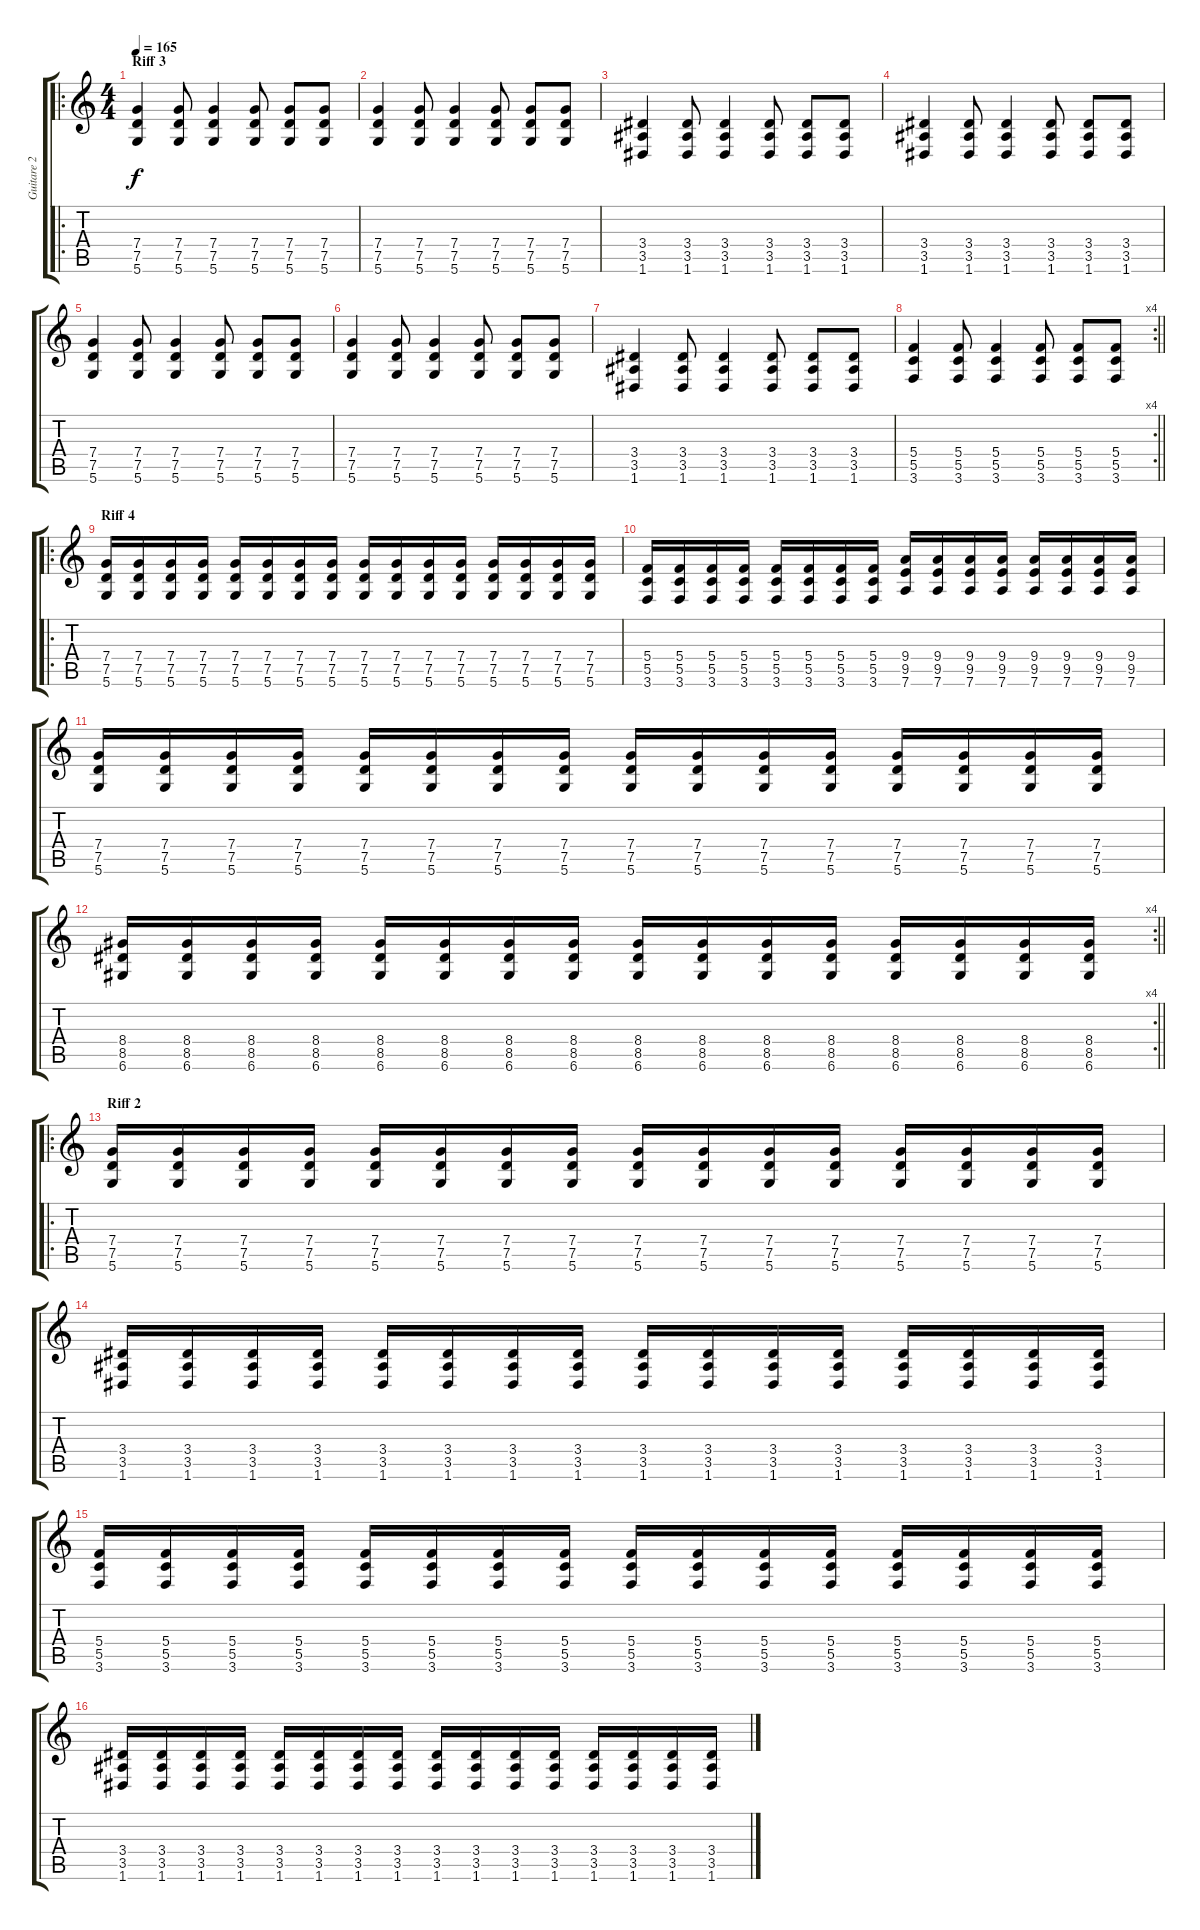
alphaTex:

\track ("Guitare 2" "Guitare 2") {instrument distortionguitar}
\staff {score tabs}
\tuning (D4 A3 F3 C3 G2 D2) {hide}
\ro
\ts (4 4)
\section ("" "Riff 3")
\tempo 165
\clef g2
\ks c
(7.4 7.5 5.6).4{dy f} (7.4 7.5 5.6).8 (7.4 7.5 5.6).4 (7.4 7.5 5.6).8 (7.4 7.5 5.6).8 (7.4 7.5 5.6).8 |
(7.4 7.5 5.6).4 (7.4 7.5 5.6).8 (7.4 7.5 5.6).4 (7.4 7.5 5.6).8 (7.4 7.5 5.6).8 (7.4 7.5 5.6).8 |
(3.4 3.5 1.6).4 (3.4 3.5 1.6).8 (3.4 3.5 1.6).4 (3.4 3.5 1.6).8 (3.4 3.5 1.6).8 (3.4 3.5 1.6).8 |
(3.4 3.5 1.6).4 (3.4 3.5 1.6).8 (3.4 3.5 1.6).4 (3.4 3.5 1.6).8 (3.4 3.5 1.6).8 (3.4 3.5 1.6).8 |
(7.4 7.5 5.6).4 (7.4 7.5 5.6).8 (7.4 7.5 5.6).4 (7.4 7.5 5.6).8 (7.4 7.5 5.6).8 (7.4 7.5 5.6).8 |
(7.4 7.5 5.6).4 (7.4 7.5 5.6).8 (7.4 7.5 5.6).4 (7.4 7.5 5.6).8 (7.4 7.5 5.6).8 (7.4 7.5 5.6).8 |
(3.4 3.5 1.6).4 (3.4 3.5 1.6).8 (3.4 3.5 1.6).4 (3.4 3.5 1.6).8 (3.4 3.5 1.6).8 (3.4 3.5 1.6).8 |
\rc 4
\barLineRight lightlight
(5.4 5.5 3.6).4 (5.4 5.5 3.6).8 (5.4 5.5 3.6).4 (5.4 5.5 3.6).8 (5.4 5.5 3.6).8 (5.4 5.5 3.6).8 |
\ro
\section ("" "Riff 4")
(7.4 7.5 5.6).16 (7.4 7.5 5.6).16 (7.4 7.5 5.6).16 (7.4 7.5 5.6).16 (7.4 7.5 5.6).16 (7.4 7.5 5.6).16 (7.4 7.5 5.6).16 (7.4 7.5 5.6).16 (7.4 7.5 5.6).16 (7.4 7.5 5.6).16 (7.4 7.5 5.6).16 (7.4 7.5 5.6).16 (7.4 7.5 5.6).16 (7.4 7.5 5.6).16 (7.4 7.5 5.6).16 (7.4 7.5 5.6).16 |
(5.4 5.5 3.6).16 (5.4 5.5 3.6).16 (5.4 5.5 3.6).16 (5.4 5.5 3.6).16 (5.4 5.5 3.6).16 (5.4 5.5 3.6).16 (5.4 5.5 3.6).16 (5.4 5.5 3.6).16 (9.4 9.5 7.6).16 (9.4 9.5 7.6).16 (9.4 9.5 7.6).16 (9.4 9.5 7.6).16 (9.4 9.5 7.6).16 (9.4 9.5 7.6).16 (9.4 9.5 7.6).16 (9.4 9.5 7.6).16 |
(7.4 7.5 5.6).16 (7.4 7.5 5.6).16 (7.4 7.5 5.6).16 (7.4 7.5 5.6).16 (7.4 7.5 5.6).16 (7.4 7.5 5.6).16 (7.4 7.5 5.6).16 (7.4 7.5 5.6).16 (7.4 7.5 5.6).16 (7.4 7.5 5.6).16 (7.4 7.5 5.6).16 (7.4 7.5 5.6).16 (7.4 7.5 5.6).16 (7.4 7.5 5.6).16 (7.4 7.5 5.6).16 (7.4 7.5 5.6).16 |
\rc 4
\barLineRight lightlight
(8.4 8.5 6.6).16 (8.4 8.5 6.6).16 (8.4 8.5 6.6).16 (8.4 8.5 6.6).16 (8.4 8.5 6.6).16 (8.4 8.5 6.6).16 (8.4 8.5 6.6).16 (8.4 8.5 6.6).16 (8.4 8.5 6.6).16 (8.4 8.5 6.6).16 (8.4 8.5 6.6).16 (8.4 8.5 6.6).16 (8.4 8.5 6.6).16 (8.4 8.5 6.6).16 (8.4 8.5 6.6).16 (8.4 8.5 6.6).16 |
\ro
\section ("" "Riff 2")
(7.4 7.5 5.6).16 (7.4 7.5 5.6).16 (7.4 7.5 5.6).16 (7.4 7.5 5.6).16 (7.4 7.5 5.6).16 (7.4 7.5 5.6).16 (7.4 7.5 5.6).16 (7.4 7.5 5.6).16 (7.4 7.5 5.6).16 (7.4 7.5 5.6).16 (7.4 7.5 5.6).16 (7.4 7.5 5.6).16 (7.4 7.5 5.6).16 (7.4 7.5 5.6).16 (7.4 7.5 5.6).16 (7.4 7.5 5.6).16 |
(3.4 3.5 1.6).16 (3.4 3.5 1.6).16 (3.4 3.5 1.6).16 (3.4 3.5 1.6).16 (3.4 3.5 1.6).16 (3.4 3.5 1.6).16 (3.4 3.5 1.6).16 (3.4 3.5 1.6).16 (3.4 3.5 1.6).16 (3.4 3.5 1.6).16 (3.4 3.5 1.6).16 (3.4 3.5 1.6).16 (3.4 3.5 1.6).16 (3.4 3.5 1.6).16 (3.4 3.5 1.6).16 (3.4 3.5 1.6).16 |
(5.4 5.5 3.6).16 (5.4 5.5 3.6).16 (5.4 5.5 3.6).16 (5.4 5.5 3.6).16 (5.4 5.5 3.6).16 (5.4 5.5 3.6).16 (5.4 5.5 3.6).16 (5.4 5.5 3.6).16 (5.4 5.5 3.6).16 (5.4 5.5 3.6).16 (5.4 5.5 3.6).16 (5.4 5.5 3.6).16 (5.4 5.5 3.6).16 (5.4 5.5 3.6).16 (5.4 5.5 3.6).16 (5.4 5.5 3.6).16 |
(3.4 3.5 1.6).16 (3.4 3.5 1.6).16 (3.4 3.5 1.6).16 (3.4 3.5 1.6).16 (3.4 3.5 1.6).16 (3.4 3.5 1.6).16 (3.4 3.5 1.6).16 (3.4 3.5 1.6).16 (3.4 3.5 1.6).16 (3.4 3.5 1.6).16 (3.4 3.5 1.6).16 (3.4 3.5 1.6).16 (3.4 3.5 1.6).16 (3.4 3.5 1.6).16 (3.4 3.5 1.6).16 (3.4 3.5 1.6).16
